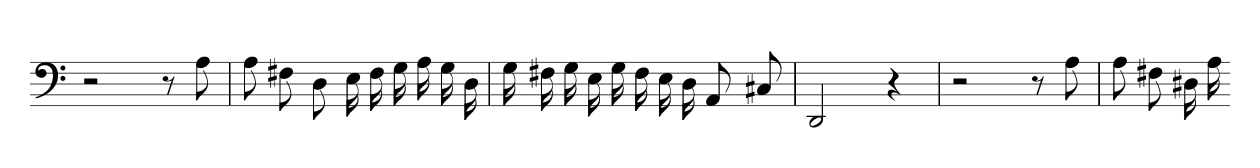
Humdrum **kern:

**kern
*part1
*staff1
=1
2r
8r
8A
=2
8A
8F#X
8D
16E
16F#
16G
16A
16G
16D
=3
16G
16F#X
16G
16E
16G
16F#
16E
16D
8AA
8C#X
=4
2DD
4r
=5
2r
8r
8A
=6
8A
8F#X
16D#X
16A
=-
*-
